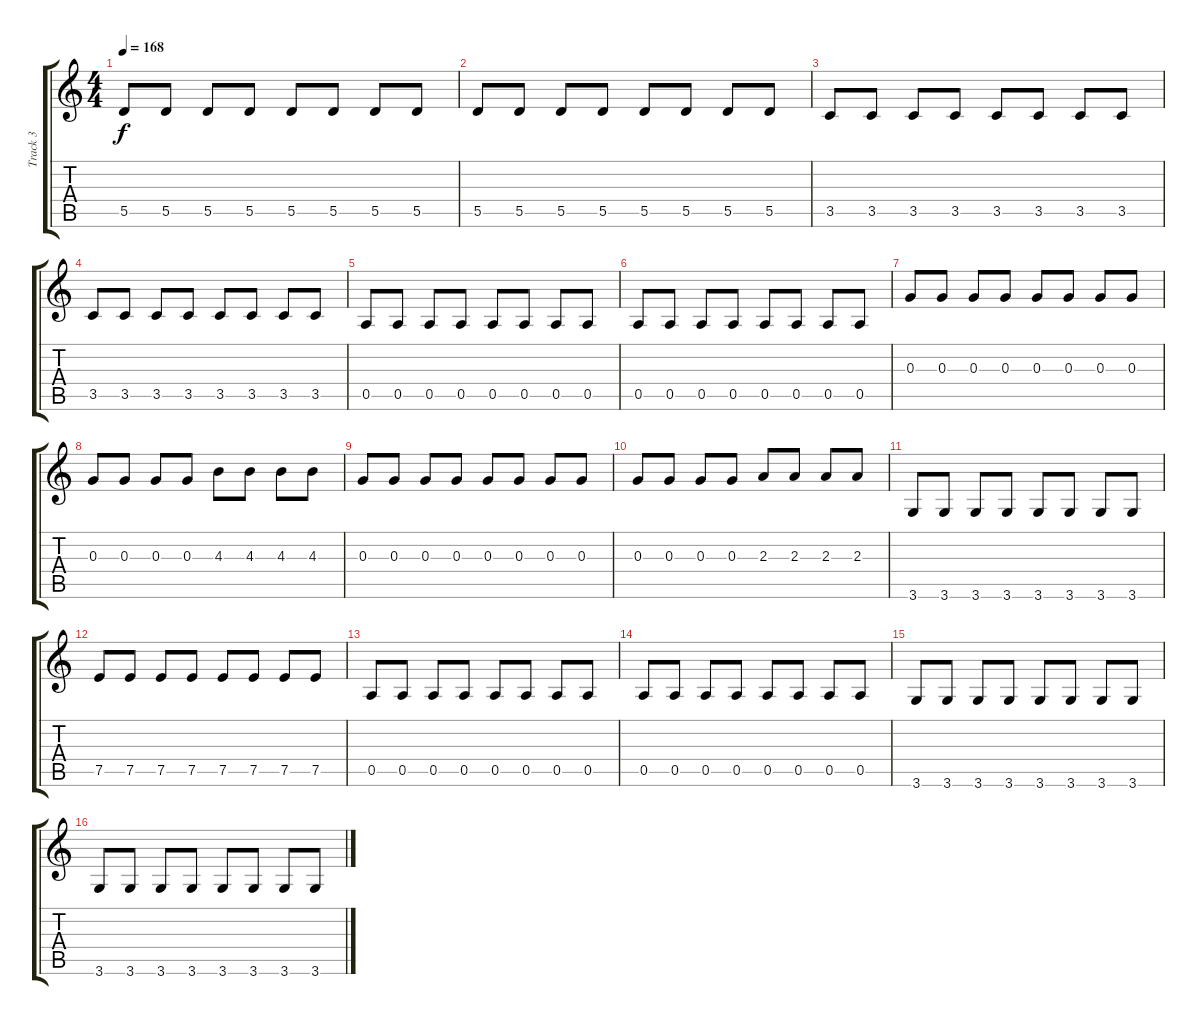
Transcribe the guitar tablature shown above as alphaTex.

\track ("Track 3" "Track 3") {instrument electricbassfinger}
\staff {score tabs}
\tuning (E4 B3 G3 D3 A2 E2) {hide}
\ts (4 4)
\tempo 168
\clef g2
\ks c
5.5.8{dy f} 5.5.8 5.5.8 5.5.8 5.5.8 5.5.8 5.5.8 5.5.8 |
5.5.8 5.5.8 5.5.8 5.5.8 5.5.8 5.5.8 5.5.8 5.5.8 |
3.5.8 3.5.8 3.5.8 3.5.8 3.5.8 3.5.8 3.5.8 3.5.8 |
3.5.8 3.5.8 3.5.8 3.5.8 3.5.8 3.5.8 3.5.8 3.5.8 |
0.5.8 0.5.8 0.5.8 0.5.8 0.5.8 0.5.8 0.5.8 0.5.8 |
0.5.8 0.5.8 0.5.8 0.5.8 0.5.8 0.5.8 0.5.8 0.5.8 |
0.3.8 0.3.8 0.3.8 0.3.8 0.3.8 0.3.8 0.3.8 0.3.8 |
0.3.8 0.3.8 0.3.8 0.3.8 4.3.8 4.3.8 4.3.8 4.3.8 |
0.3.8 0.3.8 0.3.8 0.3.8 0.3.8 0.3.8 0.3.8 0.3.8 |
0.3.8 0.3.8 0.3.8 0.3.8 2.3.8 2.3.8 2.3.8 2.3.8 |
3.6.8 3.6.8 3.6.8 3.6.8 3.6.8 3.6.8 3.6.8 3.6.8 |
7.5.8 7.5.8 7.5.8 7.5.8 7.5.8 7.5.8 7.5.8 7.5.8 |
0.5.8 0.5.8 0.5.8 0.5.8 0.5.8 0.5.8 0.5.8 0.5.8 |
0.5.8 0.5.8 0.5.8 0.5.8 0.5.8 0.5.8 0.5.8 0.5.8 |
3.6.8 3.6.8 3.6.8 3.6.8 3.6.8 3.6.8 3.6.8 3.6.8 |
3.6.8 3.6.8 3.6.8 3.6.8 3.6.8 3.6.8 3.6.8 3.6.8
